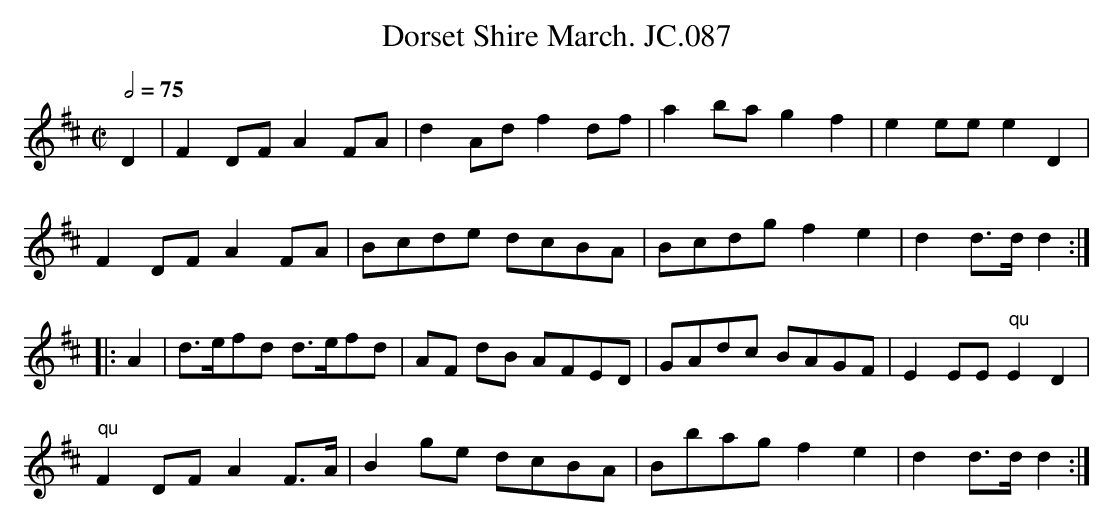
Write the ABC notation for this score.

X:1
T:Dorset Shire March. JC.087
M:C|
L:1/8
Q:2/4=75
K:D
D2|\\
F2DFA2FA|d2Adf2df|a2bag2f2|e2eee2D2|
F2DFA2FA|Bcde dcBA|Bcdg f2e2|d2d>dd2:|
|:A2|d>efd d>efd|AF dB AFED|GAdc BAGF|E2EE " qu"E2D2|
" qu"F2DFA2F>A|B2ge dcBA|Bbagf2e2|d2d>dd2:|
